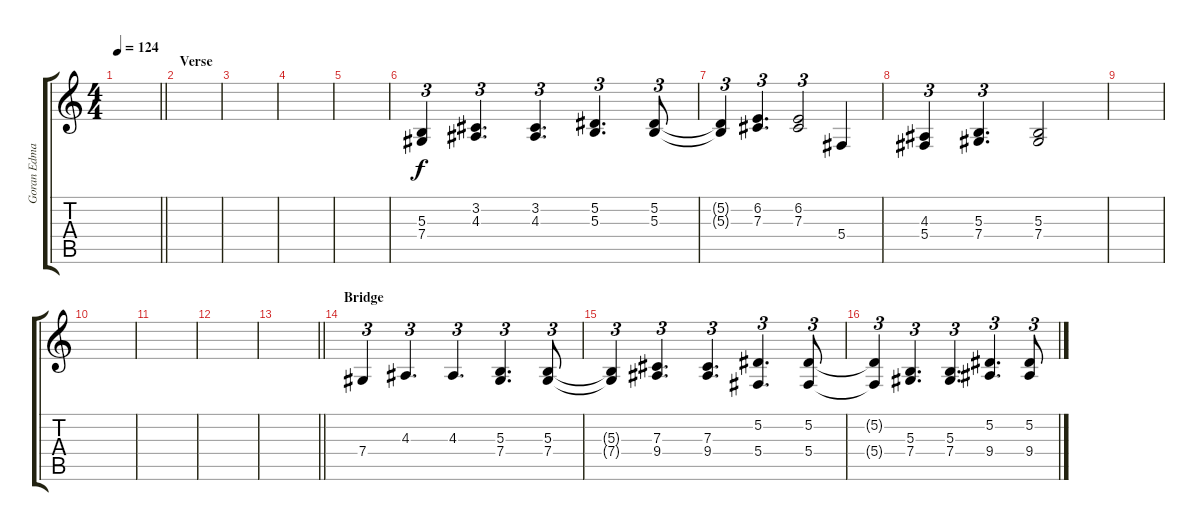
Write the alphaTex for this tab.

\track ("Goran Edman" "Goran Edma") {instrument choiraahs}
\staff {score tabs}
\tuning (Eb4 Bb3 Gb3 Db3 Ab2 Eb2) {hide}
\ts (4 4)
\tempo 124
\clef g2
\barLineRight lightlight
\ks c
|
\section ("" "Verse")
|
|
|
|
(5.3 7.4).4{tu (3 2)} (3.2 4.3).4{d tu (3 2)} (3.2 4.3).4{d tu (3 2)} (5.2 5.3).4{d tu (3 2)} (5.2 5.3).8{tu (3 2)} |
(5.2{t} 5.3{t}).4{tu (3 2)} (6.2 7.3).4{d tu (3 2)} (6.2 7.3).2{tu (3 2)} 5.4.4 |
(4.3 5.4).4{tu (3 2)} (5.3 7.4).4{d tu (3 2)} (5.3 7.4).2 |
|
|
|
|
\barLineRight lightlight
|
\section ("" "Bridge")
7.4.4{tu (3 2)} 4.3.4{d tu (3 2)} 4.3.4{d tu (3 2)} (5.3 7.4).4{d tu (3 2)} (5.3 7.4).8{tu (3 2)} |
(5.3{t} 7.4{t}).4{tu (3 2)} (7.3 9.4).4{d tu (3 2)} (7.3 9.4).4{d tu (3 2)} (5.2 5.4).4{d tu (3 2)} (5.2 5.4).8{tu (3 2)} |
(5.2{t} 5.4{t}).4{tu (3 2)} (5.3 7.4).4{d tu (3 2)} (5.3 7.4).4{d tu (3 2)} (5.2 9.4).4{d tu (3 2)} (5.2 9.4).8{tu (3 2)}
